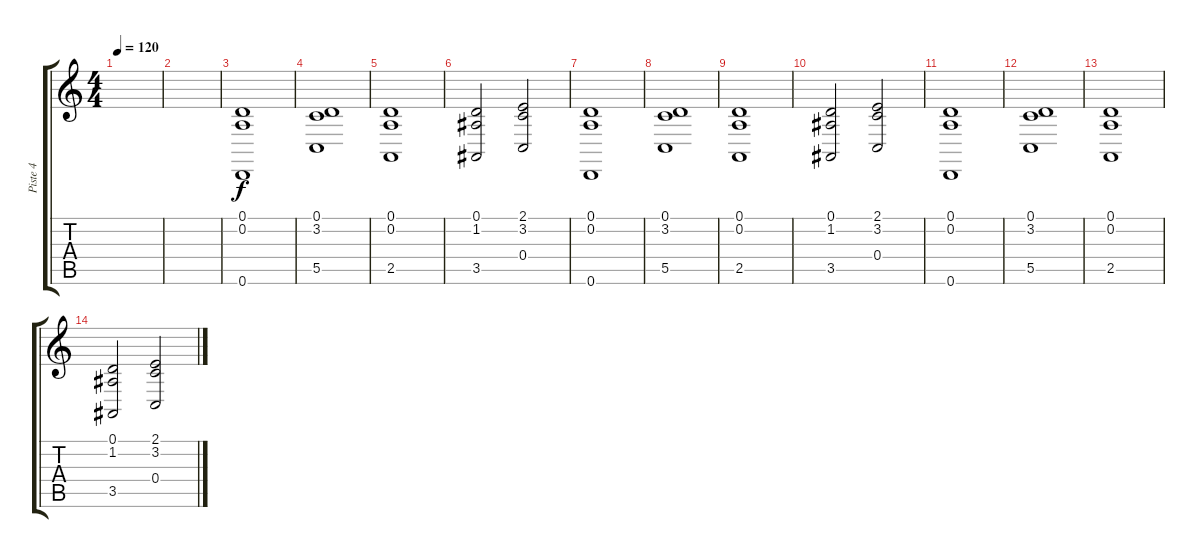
\track ("Piste 4" "Piste 4") {instrument cello}
\staff {score tabs}
\tuning (D4 A3 F3 C3 G2 D2) {hide}
\ts (4 4)
\tempo 120
\clef g2
\ks c
|
|
(0.1 0.2 0.6).1 |
(0.1 3.2 5.5).1 |
(0.1 0.2 2.5).1 |
(0.1 1.2 3.5).2 (2.1 3.2 0.4).2 |
(0.1 0.2 0.6).1 |
(0.1 3.2 5.5).1 |
(0.1 0.2 2.5).1 |
(0.1 1.2 3.5).2 (2.1 3.2 0.4).2 |
(0.1 0.2 0.6).1 |
(0.1 3.2 5.5).1 |
(0.1 0.2 2.5).1 |
(0.1 1.2 3.5).2 (2.1 3.2 0.4).2
